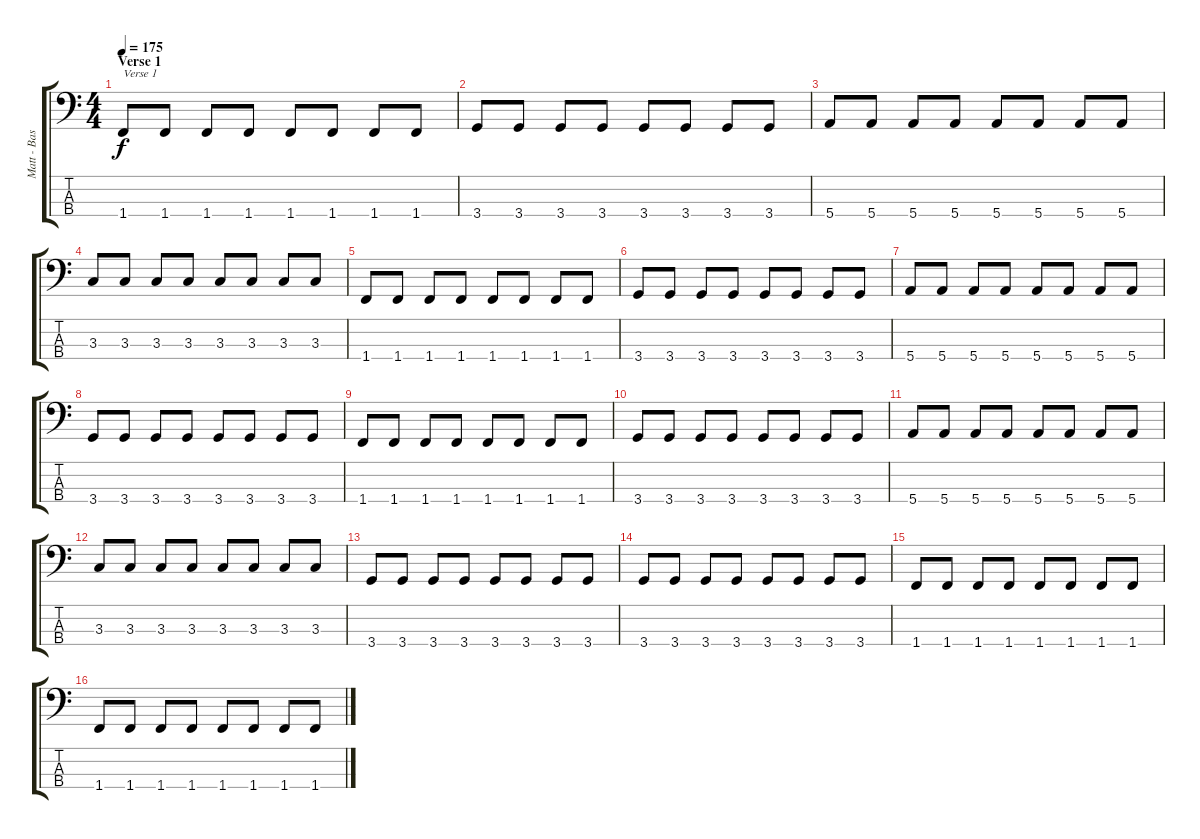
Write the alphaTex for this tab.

\track ("Matt - Bass" "Matt - Bas") {instrument electricbassfinger}
\staff {score tabs}
\tuning (G2 D2 A1 E1) {hide}
\ts (4 4)
\section ("" "Verse 1")
\tempo 175
\clef f4
\ks c
1.4.8{txt "Verse 1" dy f} 1.4.8 1.4.8 1.4.8 1.4.8 1.4.8 1.4.8 1.4.8 |
3.4.8 3.4.8 3.4.8 3.4.8 3.4.8 3.4.8 3.4.8 3.4.8 |
5.4.8 5.4.8 5.4.8 5.4.8 5.4.8 5.4.8 5.4.8 5.4.8 |
3.3.8 3.3.8 3.3.8 3.3.8 3.3.8 3.3.8 3.3.8 3.3.8 |
1.4.8 1.4.8 1.4.8 1.4.8 1.4.8 1.4.8 1.4.8 1.4.8 |
3.4.8 3.4.8 3.4.8 3.4.8 3.4.8 3.4.8 3.4.8 3.4.8 |
5.4.8 5.4.8 5.4.8 5.4.8 5.4.8 5.4.8 5.4.8 5.4.8 |
3.4.8 3.4.8 3.4.8 3.4.8 3.4.8 3.4.8 3.4.8 3.4.8 |
1.4.8 1.4.8 1.4.8 1.4.8 1.4.8 1.4.8 1.4.8 1.4.8 |
3.4.8 3.4.8 3.4.8 3.4.8 3.4.8 3.4.8 3.4.8 3.4.8 |
5.4.8 5.4.8 5.4.8 5.4.8 5.4.8 5.4.8 5.4.8 5.4.8 |
3.3.8 3.3.8 3.3.8 3.3.8 3.3.8 3.3.8 3.3.8 3.3.8 |
3.4.8 3.4.8 3.4.8 3.4.8 3.4.8 3.4.8 3.4.8 3.4.8 |
3.4.8 3.4.8 3.4.8 3.4.8 3.4.8 3.4.8 3.4.8 3.4.8 |
1.4.8 1.4.8 1.4.8 1.4.8 1.4.8 1.4.8 1.4.8 1.4.8 |
1.4.8 1.4.8 1.4.8 1.4.8 1.4.8 1.4.8 1.4.8 1.4.8
